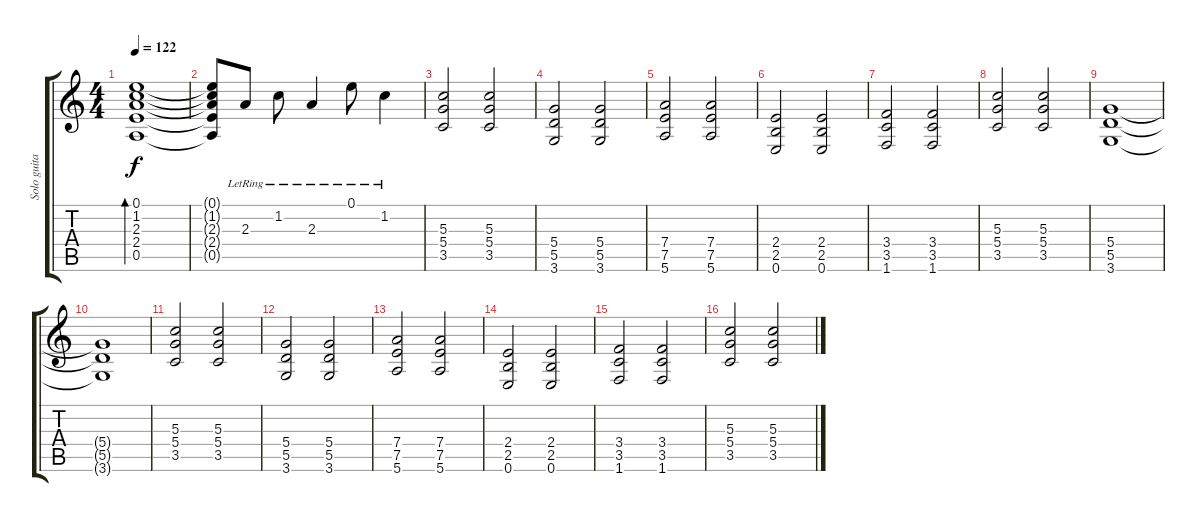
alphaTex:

\track ("Solo guitar 2" "Solo guita") {instrument overdrivenguitar}
\staff {score tabs}
\tuning (E4 B3 G3 D3 A2 E2) {hide}
\ts (4 4)
\tempo 122
\clef g2
\ks c
(0.1 1.2 2.3 2.4 0.5).1{bd 60 dy f} |
(0.1{t} 1.2{t} 2.3{t} 2.4{t} 0.5{t}).8 2.3{lr}.8 1.2{lr}.8 2.3{lr}.4 0.1{lr}.8 1.2{lr}.4 |
(5.3 5.4 3.5).2{volume 13 balance 16 instrument overdrivenguitar} (5.3 5.4 3.5).2 |
(5.4 5.5 3.6).2{volume 13 balance 16 instrument overdrivenguitar} (5.4 5.5 3.6).2 |
(7.4 7.5 5.6).2{volume 13 balance 16 instrument overdrivenguitar} (7.4 7.5 5.6).2 |
(2.4 2.5 0.6).2{volume 13 balance 16 instrument overdrivenguitar} (2.4 2.5 0.6).2 |
(3.4 3.5 1.6).2{volume 13 balance 16 instrument overdrivenguitar} (3.4 3.5 1.6).2 |
(5.3 5.4 3.5).2{volume 13 balance 16 instrument overdrivenguitar} (5.3 5.4 3.5).2 |
(5.4 5.5 3.6).1{volume 13 balance 16 instrument overdrivenguitar} |
(5.4{t} 5.5{t} 3.6{t}).1 |
(5.3 5.4 3.5).2{volume 13 balance 16 instrument overdrivenguitar} (5.3 5.4 3.5).2 |
(5.4 5.5 3.6).2{volume 13 balance 16 instrument overdrivenguitar} (5.4 5.5 3.6).2 |
(7.4 7.5 5.6).2{volume 13 balance 16 instrument overdrivenguitar} (7.4 7.5 5.6).2 |
(2.4 2.5 0.6).2{volume 13 balance 16 instrument overdrivenguitar} (2.4 2.5 0.6).2 |
(3.4 3.5 1.6).2{volume 13 balance 16 instrument overdrivenguitar} (3.4 3.5 1.6).2 |
(5.3 5.4 3.5).2{volume 13 balance 16 instrument overdrivenguitar} (5.3 5.4 3.5).2
